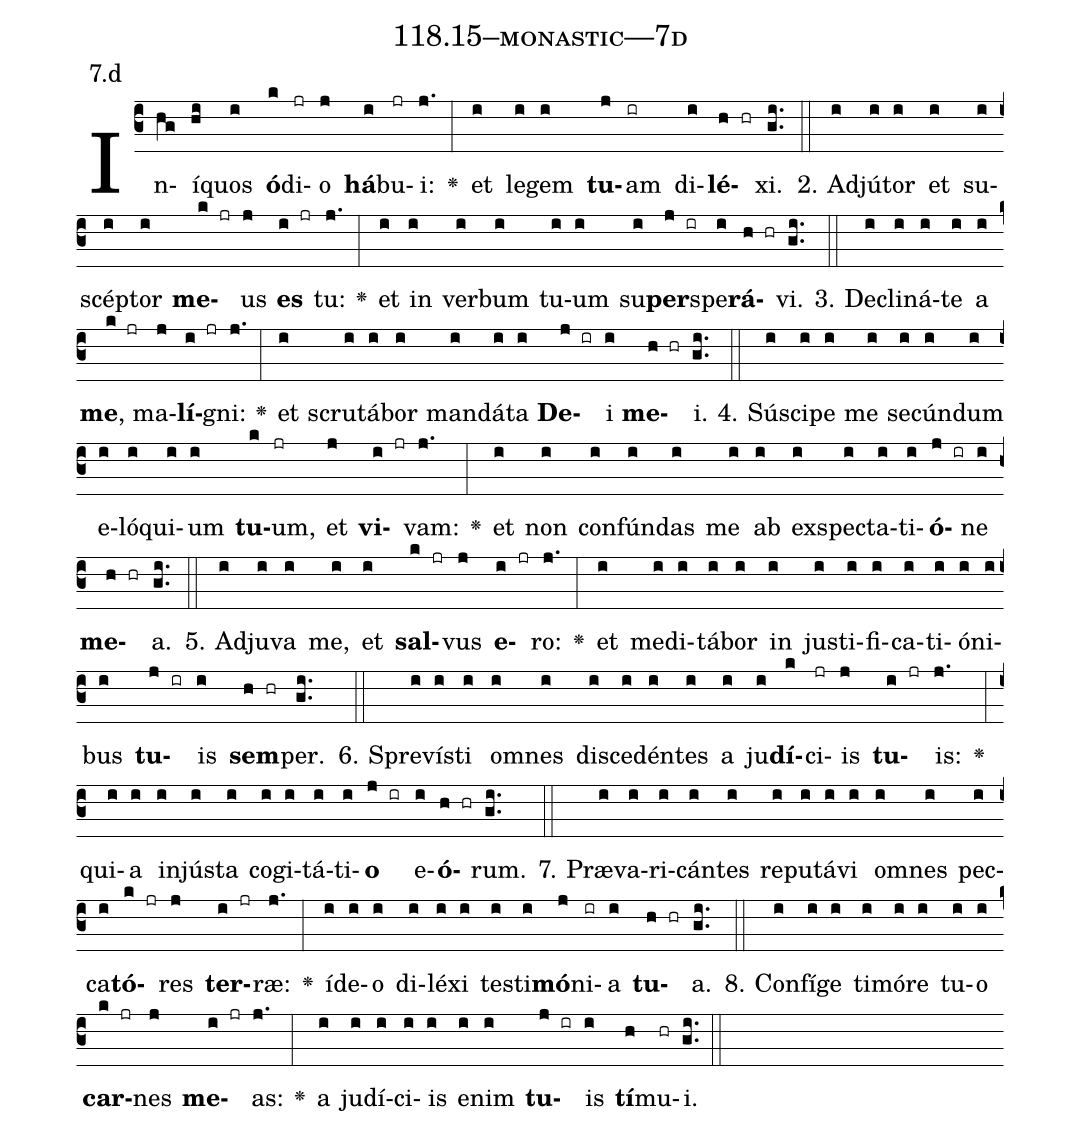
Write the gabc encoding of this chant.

name: 118.15--monastic---7d;
annotation: 7.d;
%%
(c3)In(hg)í(hi)quos(i) <b>ó</b>(k)di(jr)o(j) <b>há</b>(i)bu(jr)i:(j.) <v>\greheightstar</v>(:) et(i) le(i)gem(i) <b>tu</b>(j)am(ir) di(i)<b>lé</b>(h hr)xi.(gi..) (::)
2. Ad(i)jú(i)tor(i) et(i) su(i)scép(i)tor(i) <b>me</b>(k jr)us(j) <b>es</b>(i jr) tu:(j.) <v>\greheightstar</v>(:) et(i) in(i) ver(i)bum(i) tu(i)um(i) su(i)<b>per</b>(j ir)spe(i)<b>rá</b>(h hr)vi.(gi..) (::)
3. De(i)cli(i)ná(i)te(i) a(i) <b>me</b>,(k jr) ma(j)<b>lí</b>(i jr)gni:(j.) <v>\greheightstar</v>(:) et(i) scru(i)tá(i)bor(i) man(i)dá(i)ta(i) <b>De</b>(j ir)i(i) <b>me</b>(h hr)i.(gi..) (::)
4. Sú(i)sci(i)pe(i) me(i) se(i)cún(i)dum(i) e(i)ló(i)qui(i)um(i) <b>tu</b>(k)um,(jr) et(j) <b>vi</b>(i jr)vam:(j.) <v>\greheightstar</v>(:) et(i) non(i) con(i)fún(i)das(i) me(i) ab(i) ex(i)spec(i)ta(i)ti(i)<b>ó</b>(j ir)ne(i) <b>me</b>(h hr)a.(gi..) (::)
5. Ad(i)ju(i)va(i) me,(i) et(i) <b>sal</b>(k jr)vus(j) <b>e</b>(i jr)ro:(j.) <v>\greheightstar</v>(:) et(i) me(i)di(i)tá(i)bor(i) in(i) jus(i)ti(i)fi(i)ca(i)ti(i)ó(i)ni(i)bus(i) <b>tu</b>(j ir)is(i) <b>sem</b>(h hr)per.(gi..) (::)
6. Spre(i)vís(i)ti(i) om(i)nes(i) di(i)sce(i)dén(i)tes(i) a(i) ju(i)<b>dí</b>(k)ci(jr)is(j) <b>tu</b>(i jr)is:(j.) <v>\greheightstar</v>(:) qui(i)a(i) in(i)jús(i)ta(i) co(i)gi(i)tá(i)ti(i)<b>o</b>(j ir) e(i)<b>ó</b>(h hr)rum.(gi..) (::)
7. Præ(i)va(i)ri(i)cán(i)tes(i) re(i)pu(i)tá(i)vi(i) om(i)nes(i) pec(i)ca(i)<b>tó</b>(k jr)res(j) <b>ter</b>(i jr)ræ:(j.) <v>\greheightstar</v>(:) íd(i)e(i)o(i) di(i)lé(i)xi(i) tes(i)ti(i)<b>mó</b>(j)ni(ir)a(i) <b>tu</b>(h hr)a.(gi..) (::)
8. Con(i)fí(i)ge(i) ti(i)mó(i)re(i) tu(i)o(i) <b>car</b>(k jr)nes(j) <b>me</b>(i jr)as:(j.) <v>\greheightstar</v>(:) a(i) ju(i)dí(i)ci(i)is(i) e(i)nim(i) <b>tu</b>(j ir)is(i) <b>tí</b>(h)mu(hr)i.(gi..) (::)
